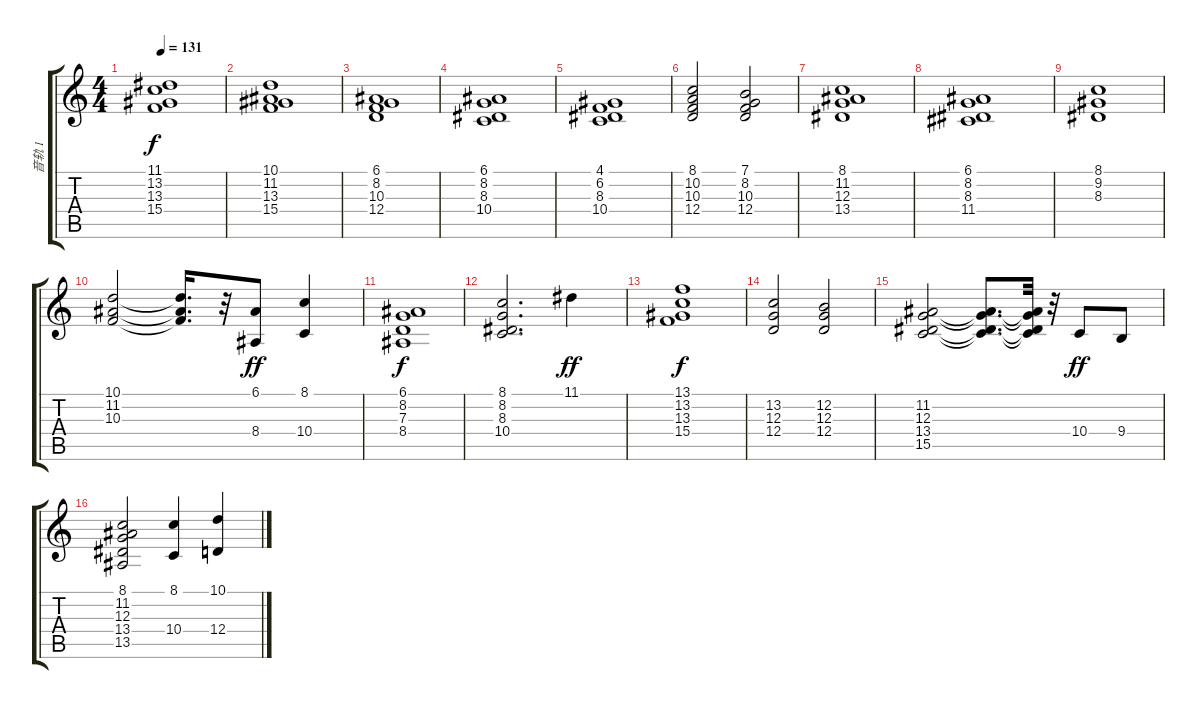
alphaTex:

\track ("音轨 1" "音轨 1") {instrument acousticgrandpiano}
\staff {score tabs}
\tuning (E4 B3 G3 D3 A2 E2) {hide}
\ts (4 4)
\tempo 131
\clef g2
\ks c
(11.1 13.2 13.3 15.4).1{dy f} |
(10.1 11.2 13.3 15.4).1 |
(6.1 8.2 10.3 12.4).1 |
(6.1 8.2 8.3 10.4).1 |
(4.1 6.2 8.3 10.4).1 |
(8.1 10.2 10.3 12.4).2 (7.1 8.2 10.3 12.4).2 |
(8.1 11.2 12.3 13.4).1 |
(6.1 8.2 8.3 11.4).1 |
(8.1 9.2 8.3).1 |
(10.1 11.2 10.3).2 (10.1{t} 11.2{t} 10.3{t}).16{d} r.32 (6.1 8.4).8{dy ff} (8.1 10.4).4 |
(6.1 8.2 7.3 8.4).1{dy f} |
(8.1 8.2 8.3 10.4).2{d} 11.1.4{dy ff} |
(13.1 13.2 13.3 15.4).1{dy f} |
(13.2 12.3 12.4).2 (12.2 12.3 12.4).2 |
(11.2 12.3 13.4 15.5).2 (11.2{t} 12.3{t} 13.4{t} 15.5{t}).8{d} (11.2{t} 12.3{t} 13.4{t} 15.5{t}).32 r.32 10.4.8{dy ff} 9.4.8 |
(8.1 11.2 12.3 13.4 13.5).2 (8.1 10.4).4 (10.1 12.4).4
